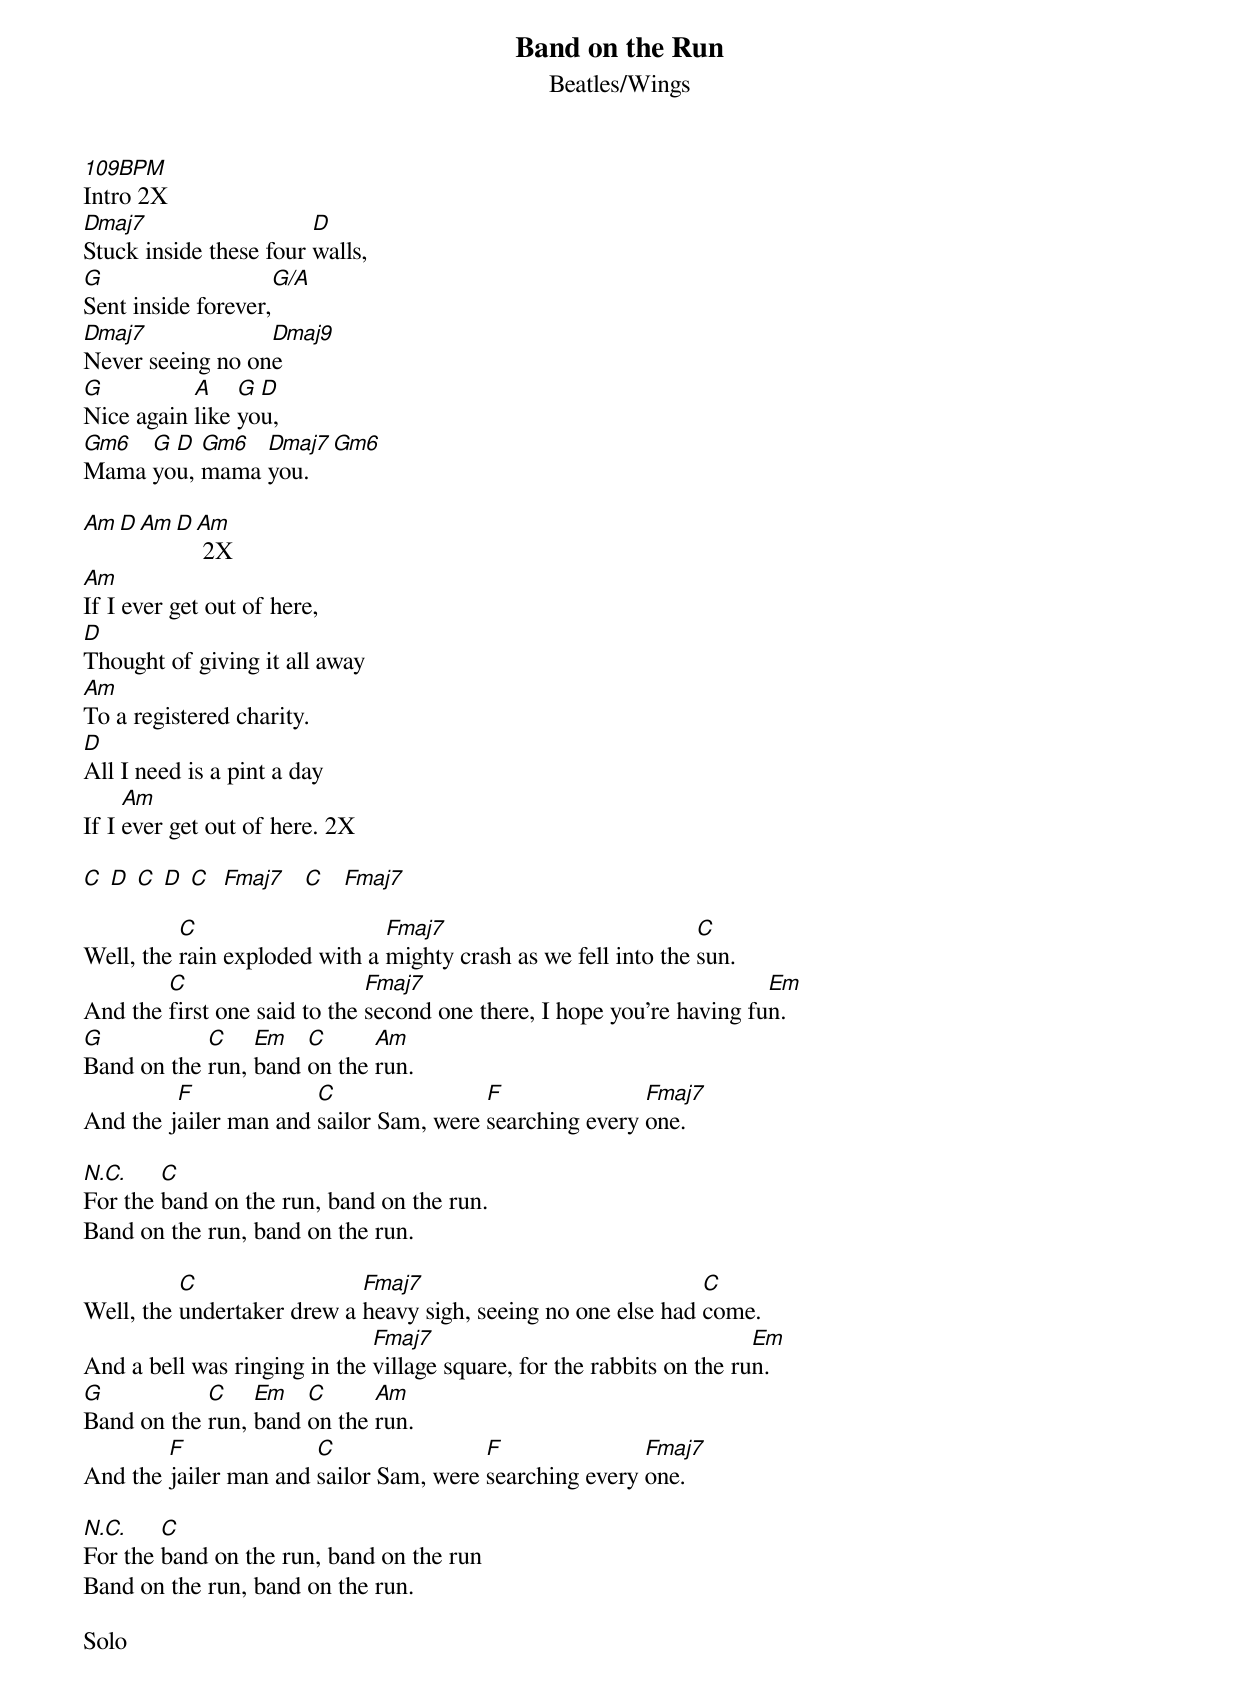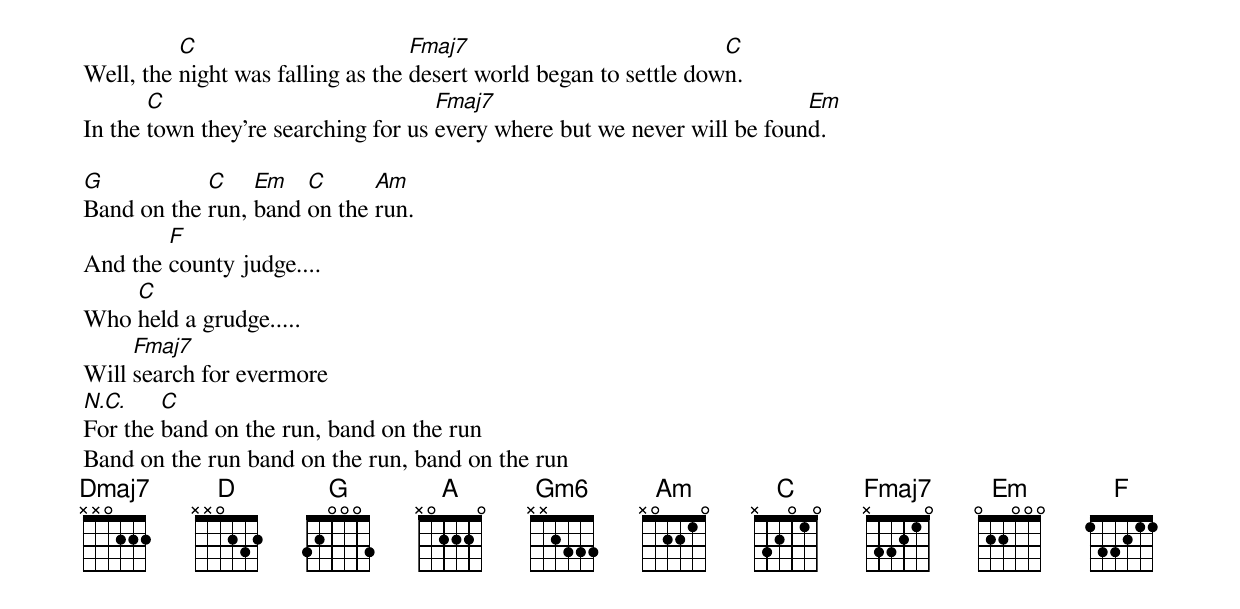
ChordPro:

{t:Band on the Run}
{st:Beatles/Wings}
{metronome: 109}
[109BPM]
Intro 2X
[Dmaj7]Stuck inside these four [D]walls,
[G]Sent inside forever,[G/A]
[Dmaj7]Never seeing no on[Dmaj9]e
[G]Nice again [A]like [G]yo[D]u,
[Gm6]Mama [G]yo[D]u, [Gm6]mama [Dmaj7]you. [Gm6]

[Am][D][Am][D][Am] 2X
[Am]If I ever get out of here,
[D]Thought of giving it all away
[Am]To a registered charity.
[D]All I need is a pint a day
If I [Am]ever get out of here. 2X

[C] [D] [C] [D] [C]  [Fmaj7]   [C]   [Fmaj7]

Well, the [C]rain exploded with a [Fmaj7]mighty crash as we fell into the [C]sun.
And the [C]first one said to the [Fmaj7]second one there, I hope you're having fu[Em]n.
[G]Band on the [C]run, [Em]band [C]on the [Am]run.
And the j[F]ailer man and [C]sailor Sam, were [F]searching every [Fmaj7]one.

[N.C.]For the [C]band on the run, band on the run.
Band on the run, band on the run.

Well, the [C]undertaker drew a [Fmaj7]heavy sigh, seeing no one else had [C]come.
And a bell was ringing in the [Fmaj7]village square, for the rabbits on the ru[Em]n.
[G]Band on the [C]run, [Em]band [C]on the [Am]run.
And the [F]jailer man and [C]sailor Sam, were [F]searching every [Fmaj7]one.

[N.C.]For the [C]band on the run, band on the run
Band on the run, band on the run.

Solo

Well, the [C]night was falling as the [Fmaj7]desert world began to settle dow[C]n.
In the [C]town they're searching for us [Fmaj7]every where but we never will be foun[Em]d.

[G]Band on the [C]run, [Em]band [C]on the [Am]run.
And the [F]county judge....
Who [C]held a grudge.....
Will [Fmaj7]search for evermore
[N.C.]For the [C]band on the run, band on the run
Band on the run band on the run, band on the run
